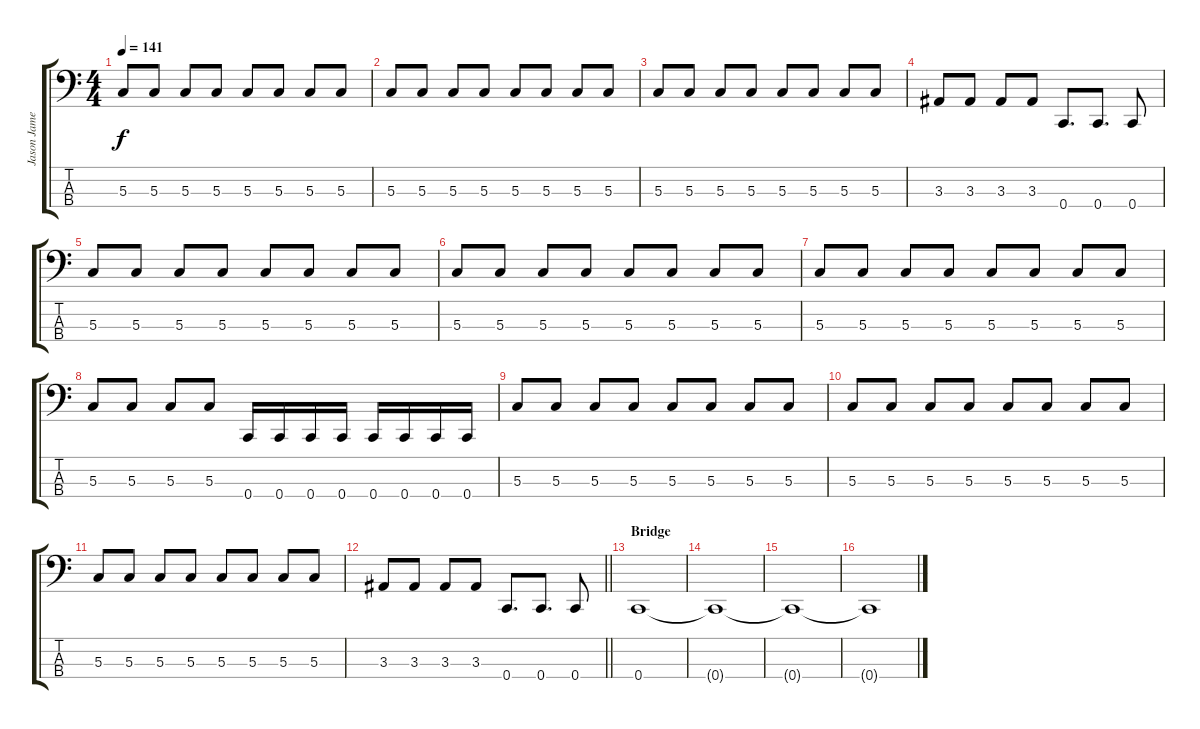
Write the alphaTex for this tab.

\track ("Jason James" "Jason Jame") {instrument electricbasspick}
\staff {score tabs}
\tuning (F2 C2 G1 C1) {hide}
\ts (4 4)
\tempo 141
\clef f4
\ks c
5.3.8{dy f} 5.3.8 5.3.8 5.3.8 5.3.8 5.3.8 5.3.8 5.3.8 |
5.3.8 5.3.8 5.3.8 5.3.8 5.3.8 5.3.8 5.3.8 5.3.8 |
5.3.8 5.3.8 5.3.8 5.3.8 5.3.8 5.3.8 5.3.8 5.3.8 |
3.3.8 3.3.8 3.3.8 3.3.8 0.4.8{d} 0.4.8{d} 0.4.8 |
5.3.8 5.3.8 5.3.8 5.3.8 5.3.8 5.3.8 5.3.8 5.3.8 |
5.3.8 5.3.8 5.3.8 5.3.8 5.3.8 5.3.8 5.3.8 5.3.8 |
5.3.8 5.3.8 5.3.8 5.3.8 5.3.8 5.3.8 5.3.8 5.3.8 |
5.3.8 5.3.8 5.3.8 5.3.8 0.4.16 0.4.16 0.4.16 0.4.16 0.4.16 0.4.16 0.4.16 0.4.16 |
5.3.8 5.3.8 5.3.8 5.3.8 5.3.8 5.3.8 5.3.8 5.3.8 |
5.3.8 5.3.8 5.3.8 5.3.8 5.3.8 5.3.8 5.3.8 5.3.8 |
5.3.8 5.3.8 5.3.8 5.3.8 5.3.8 5.3.8 5.3.8 5.3.8 |
\barLineRight lightlight
3.3.8 3.3.8 3.3.8 3.3.8 0.4.8{d} 0.4.8{d} 0.4.8 |
\section ("" "Bridge")
0.4.1 |
0.4{t}.1 |
0.4{t}.1 |
0.4{t}.1
